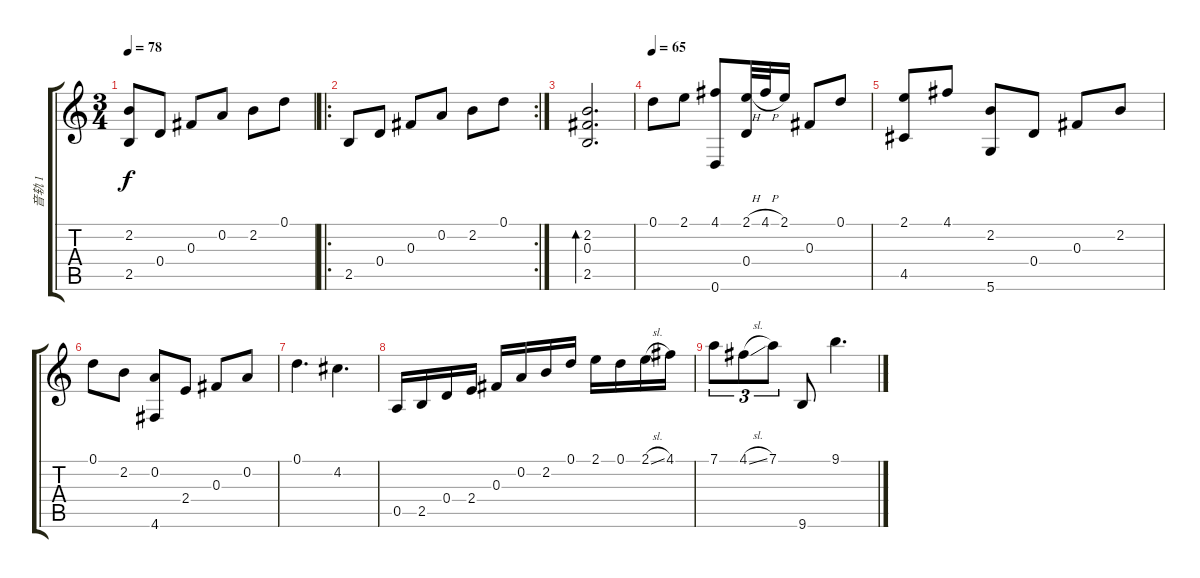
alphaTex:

\track ("音轨 1" "音轨 1") {instrument acousticguitarsteel}
\staff {score tabs}
\tuning (D4 A3 Gb3 D3 A2 D2) {hide}
\ts (3 4)
\tempo 78
\clef g2
\ks c
(2.2 2.5).8{dy f} 0.4.8 0.3.8 0.2.8 2.2.8 0.1.8 |
\ro
\rc 2
2.5.8 0.4.8 0.3.8 0.2.8 2.2.8 0.1.8 |
(2.2 0.3 2.5).2{d bd 240} |
\tempo 65
0.1.8 2.1.8 (4.1 0.6).8 (2.1{h} 0.4).32 4.1{h}.32 2.1.16 0.3.8 0.1.8 |
(2.1 4.5).8 4.1.8 (2.2 5.6).8 0.4.8 0.3.8 2.2.8 |
0.1.8 2.2.8 (0.2 4.6).8 2.4.8 0.3.8 0.2.8 |
0.1.4{d} 4.2.4{d} |
0.5.16 2.5.16 0.4.16 2.4.16 0.3.16 0.2.16 2.2.16 0.1.16 2.1.16 0.1.16 2.1{sl}.16 4.1.16 |
7.1.8{tu (3 2)} 4.1{sl}.8{tu (3 2)} 7.1.8{tu (3 2)} 9.6.8 9.1.4{d}
